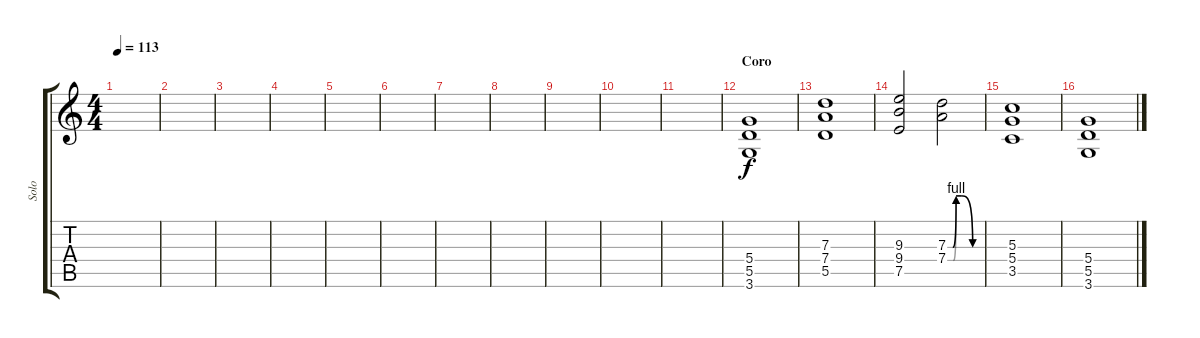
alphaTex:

\track ("Solo" "Solo") {instrument distortionguitar}
\staff {score tabs}
\tuning (E4 B3 G3 D3 A2 E2) {hide}
\ts (4 4)
\tempo 113
\clef g2
\ks c
|
|
|
|
|
|
|
|
|
|
|
\section ("" "Coro")
(5.4 5.5 3.6).1 |
(7.3 7.4 5.5).1 |
(9.3 9.4 7.5).2 (7.3{be (custom 0 0 9 0 15 4 25 4 45 0 60 0)} 7.4{be (custom 0 0 10 0 15 4 26 4 45 0 60 0)}).2 |
(5.3 5.4 3.5).1 |
(5.4 5.5 3.6).1
